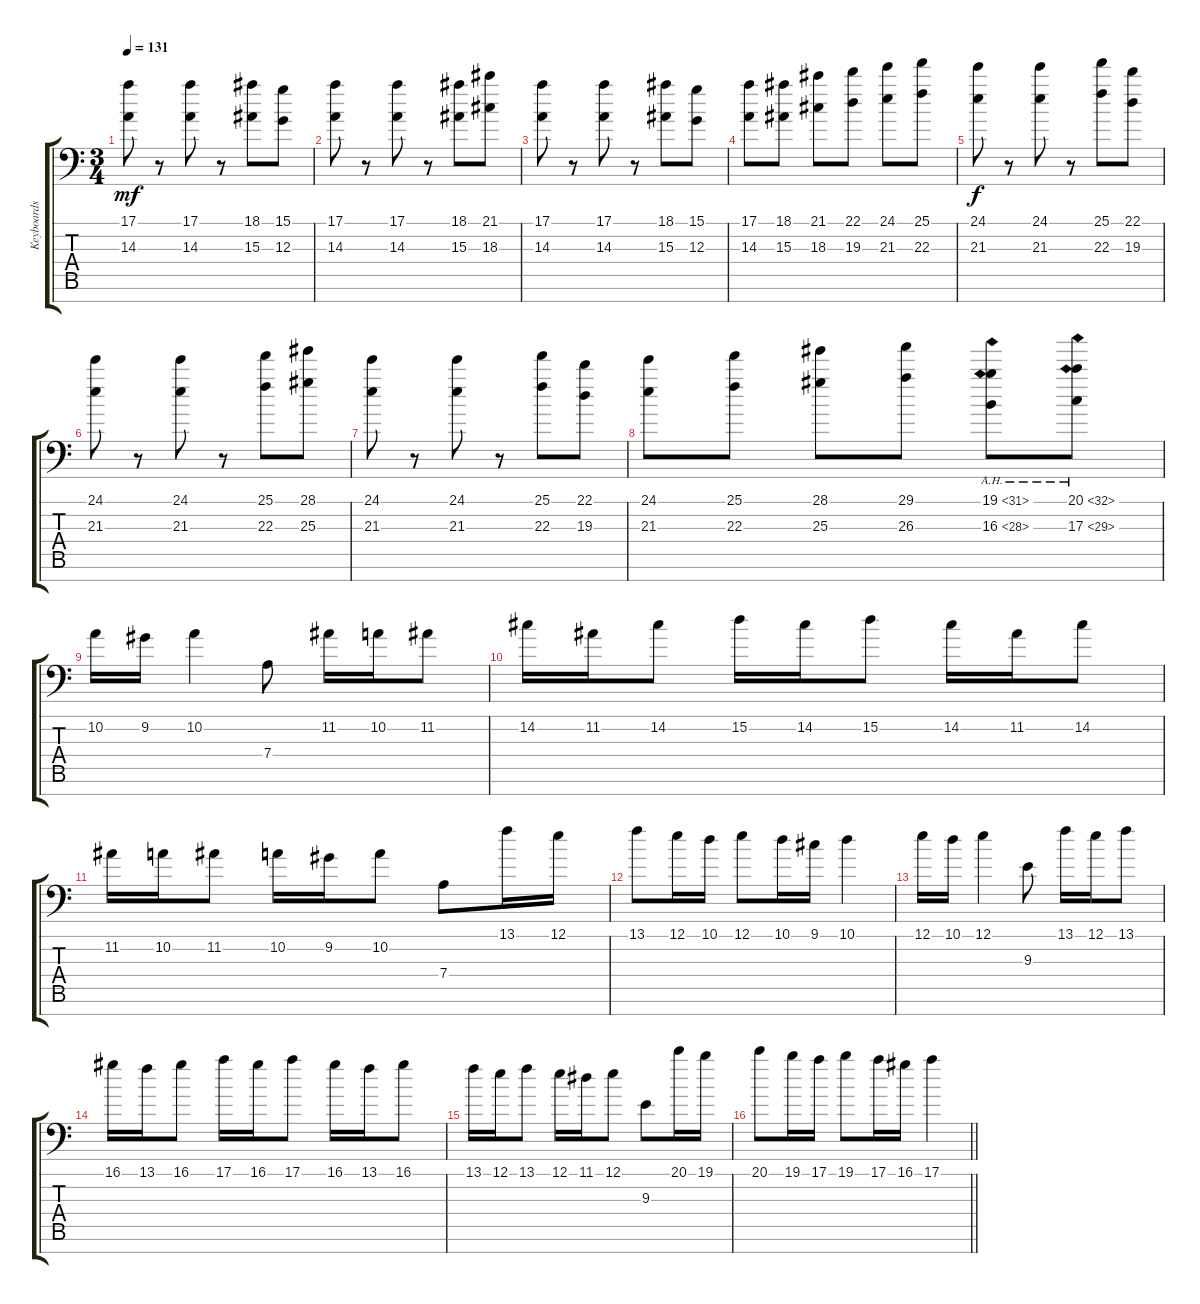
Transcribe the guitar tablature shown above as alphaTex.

\track ("Keyboards 2" "Keyboards ") {instrument stringensemble1}
\staff {score tabs}
\tuning (E4 B3 G3 D3 A2 E2 A1) {hide}
\ts (3 4)
\tempo 131
\clef f4
\ks c
(17.1 14.3).8{dy mf} r.8 (17.1 14.3).8 r.8 (18.1 15.3).8 (15.1 12.3).8 |
(17.1 14.3).8 r.8 (17.1 14.3).8 r.8 (18.1 15.3).8 (21.1 18.3).8 |
(17.1 14.3).8 r.8 (17.1 14.3).8 r.8 (18.1 15.3).8 (15.1 12.3).8 |
(17.1 14.3).8 (18.1 15.3).8 (21.1 18.3).8 (22.1 19.3).8 (24.1 21.3).8 (25.1 22.3).8 |
(24.1 21.3).8{dy f} r.8 (24.1 21.3).8 r.8 (25.1 22.3).8 (22.1 19.3).8 |
(24.1 21.3).8 r.8 (24.1 21.3).8 r.8 (25.1 22.3).8 (28.1 25.3).8 |
(24.1 21.3).8 r.8 (24.1 21.3).8 r.8 (25.1 22.3).8 (22.1 19.3).8 |
(24.1 21.3).8 (25.1 22.3).8 (28.1 25.3).8 (29.1 26.3).8 (19.1{ah 12} 16.3{ah 12}).8 (20.1{ah 12} 17.3{ah 12}).8 |
10.2.16 9.2.16 10.2.4 7.4.8 11.2.16 10.2.16 11.2.8 |
14.2.16 11.2.16 14.2.8 15.2.16 14.2.16 15.2.8 14.2.16 11.2.16 14.2.8 |
11.2.16 10.2.16 11.2.8 10.2.16 9.2.16 10.2.8 7.4.8 13.1.16 12.1.16 |
13.1.8 12.1.16 10.1.16 12.1.8 10.1.16 9.1.16 10.1.4 |
12.1.16 10.1.16 12.1.4 9.3.8 13.1.16 12.1.16 13.1.8 |
16.1.16 13.1.16 16.1.8 17.1.16 16.1.16 17.1.8 16.1.16 13.1.16 16.1.8 |
13.1.16 12.1.16 13.1.8 12.1.16 11.1.16 12.1.8 9.3.8 20.1.16 19.1.16 |
\barLineRight lightlight
20.1.8 19.1.16 17.1.16 19.1.8 17.1.16 16.1.16 17.1.4
